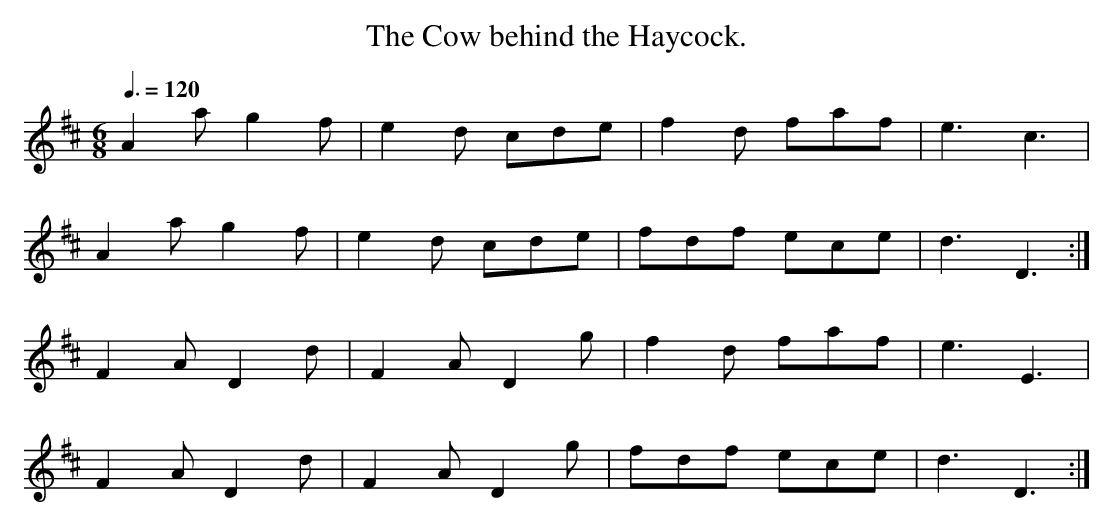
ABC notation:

X:1
T:The Cow behind the Haycock.
M:6/8
L:1/8
Q:3/8=120
K:D major
A2a g2f|e2d cde|f2d faf|e3 c3 |
A2a g2f|e2d cde|fdf ece|d3 D3:|
F2A D2d|F2A D2g|f2d faf|e3 E3 |
F2A D2d|F2A D2g|fdf ece|d3 D3:|
